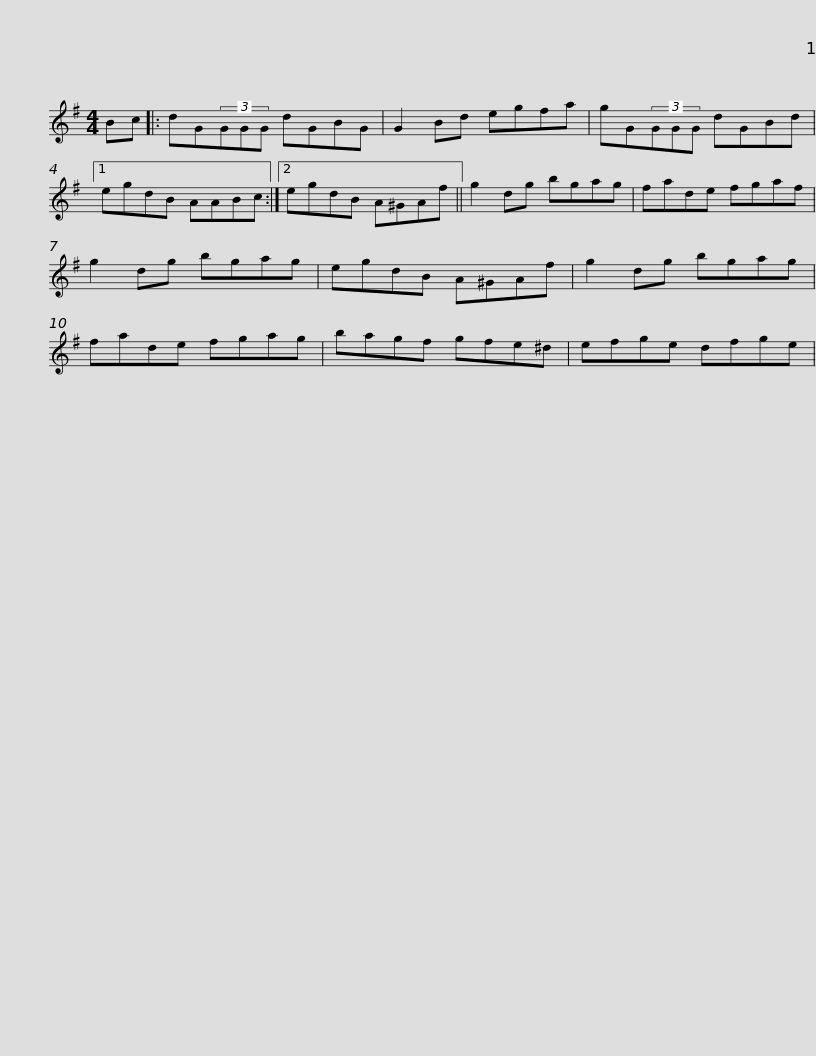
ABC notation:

X:1
L:1/8
M:4/4
I:linebreak $
K:G
V:1 treble
V:1
 Bc |: dG(3GGG dGBG | G2 Bd egfa | gG(3GGG dGBd |1 egdB AABc :|2 %5
 egdB A^GAf ||$ g2 dg bgag | fade fgaf | g2 dg bgag | egdB A^GAf | %10
 g2 dg bgag |$ fade fgag | bagf gfe^d | efge dfge | %14
